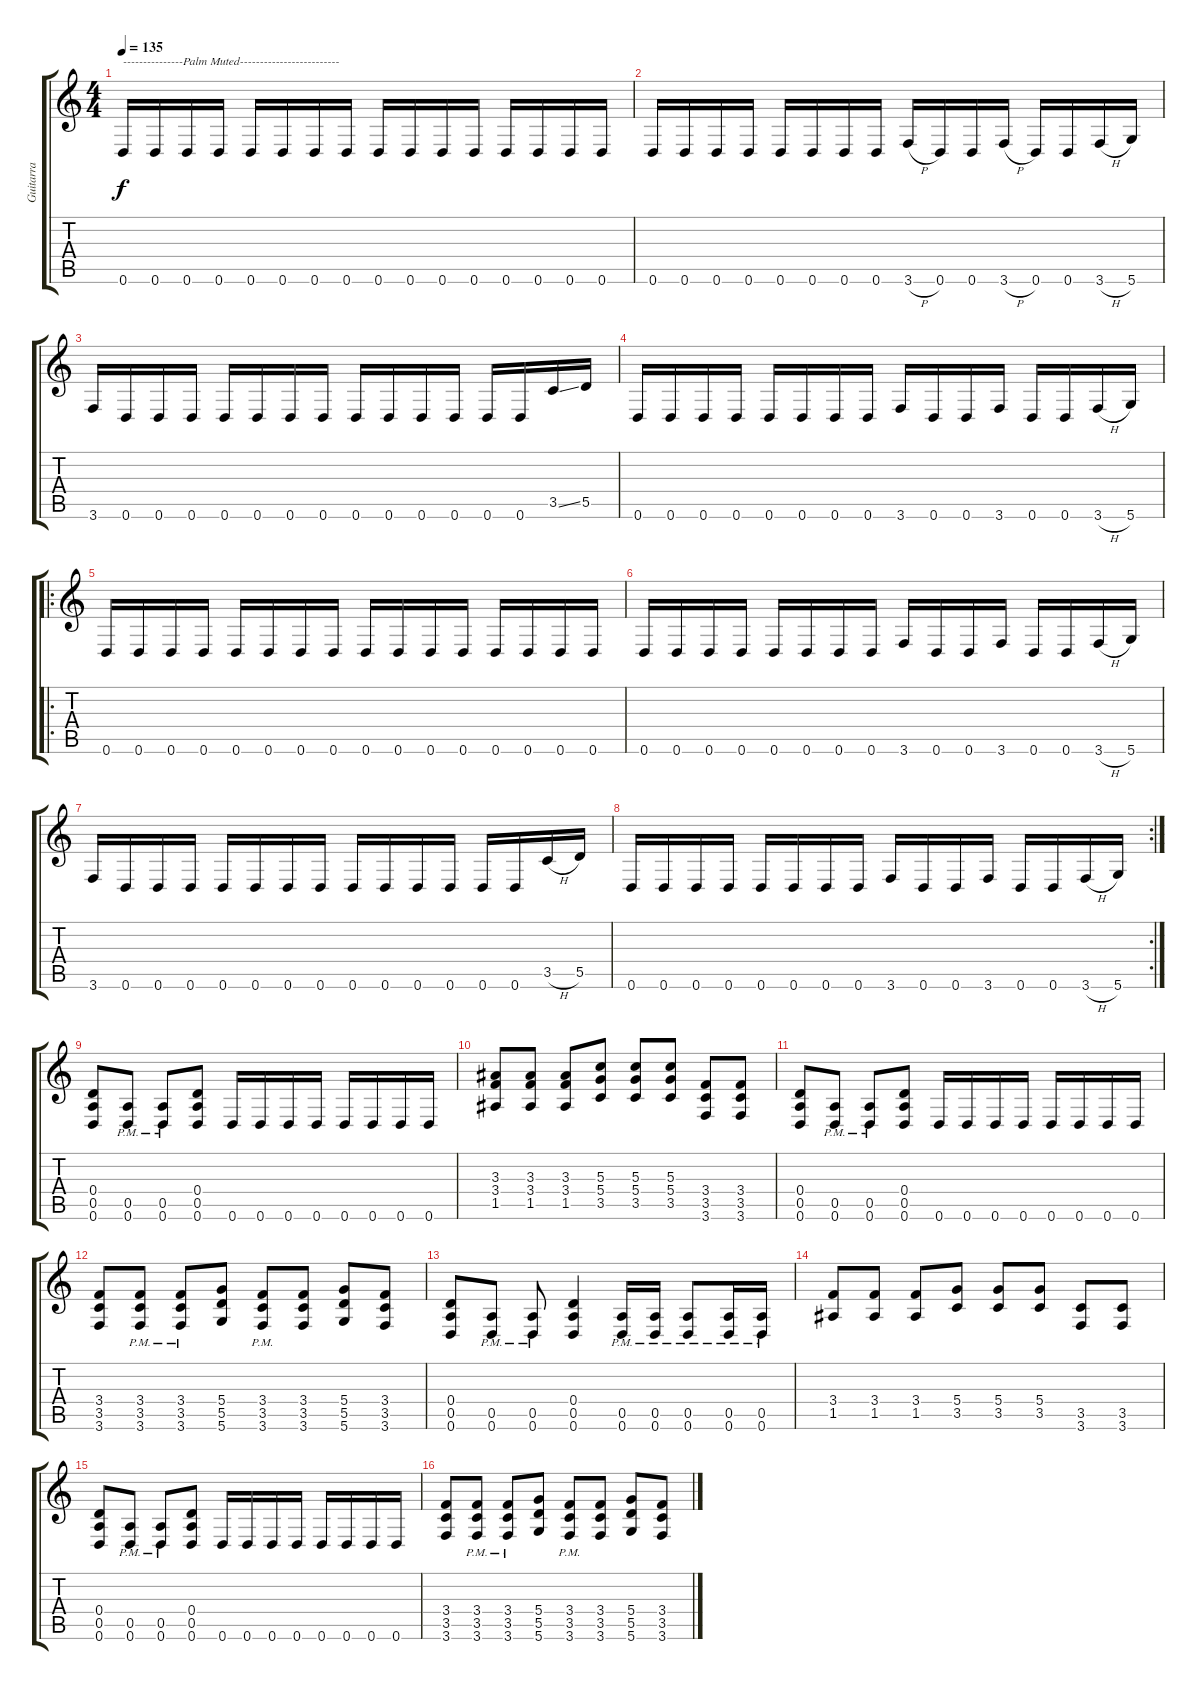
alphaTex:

\track ("Guitarra" "Guitarra") {instrument distortionguitar}
\staff {score tabs}
\tuning (E4 B3 G3 D3 A2 D2) {hide}
\ts (4 4)
\tempo 135
\clef g2
\ks c
0.6.16{txt "---------------Palm Muted-------------------------" dy f instrument distortionguitar} 0.6.16 0.6.16 0.6.16 0.6.16 0.6.16 0.6.16 0.6.16 0.6.16 0.6.16 0.6.16 0.6.16 0.6.16 0.6.16 0.6.16 0.6.16 |
0.6.16 0.6.16 0.6.16 0.6.16 0.6.16 0.6.16 0.6.16 0.6.16 3.6{h}.16 0.6.16 0.6.16 3.6{h}.16 0.6.16 0.6.16 3.6{h}.16 5.6.16 |
3.6.16 0.6.16 0.6.16 0.6.16 0.6.16 0.6.16 0.6.16 0.6.16 0.6.16 0.6.16 0.6.16 0.6.16 0.6.16 0.6.16 3.5{ss}.16 5.5.16 |
0.6.16 0.6.16 0.6.16 0.6.16 0.6.16 0.6.16 0.6.16 0.6.16 3.6.16 0.6.16 0.6.16 3.6.16 0.6.16 0.6.16 3.6{h}.16 5.6.16 |
\ro
0.6.16 0.6.16 0.6.16 0.6.16 0.6.16 0.6.16 0.6.16 0.6.16 0.6.16 0.6.16 0.6.16 0.6.16 0.6.16 0.6.16 0.6.16 0.6.16 |
0.6.16 0.6.16 0.6.16 0.6.16 0.6.16 0.6.16 0.6.16 0.6.16 3.6.16 0.6.16 0.6.16 3.6.16 0.6.16 0.6.16 3.6{h}.16 5.6.16 |
3.6.16 0.6.16 0.6.16 0.6.16 0.6.16 0.6.16 0.6.16 0.6.16 0.6.16 0.6.16 0.6.16 0.6.16 0.6.16 0.6.16 3.5{h}.16 5.5.16 |
\rc 2
0.6.16 0.6.16 0.6.16 0.6.16 0.6.16 0.6.16 0.6.16 0.6.16 3.6.16 0.6.16 0.6.16 3.6.16 0.6.16 0.6.16 3.6{h}.16 5.6.16 |
(0.4 0.5 0.6).8 (0.5{pm} 0.6{pm}).8 (0.5{pm} 0.6{pm}).8 (0.4 0.5 0.6).8 0.6.16 0.6.16 0.6.16 0.6.16 0.6.16 0.6.16 0.6.16 0.6.16 |
(3.3 3.4 1.5).8 (3.3 3.4 1.5).8 (3.3 3.4 1.5).8 (5.3 5.4 3.5).8 (5.3 5.4 3.5).8 (5.3 5.4 3.5).8 (3.4 3.5 3.6).8 (3.4 3.5 3.6).8 |
(0.4 0.5 0.6).8 (0.5{pm} 0.6{pm}).8 (0.5{pm} 0.6{pm}).8 (0.4 0.5 0.6).8 0.6.16 0.6.16 0.6.16 0.6.16 0.6.16 0.6.16 0.6.16 0.6.16 |
(3.4 3.5 3.6).8 (3.4{pm} 3.5{pm} 3.6{pm}).8 (3.4{pm} 3.5{pm} 3.6{pm}).8 (5.4 5.5 5.6).8 (3.4{pm} 3.5{pm} 3.6{pm}).8 (3.4 3.5 3.6).8 (5.4 5.5 5.6).8 (3.4 3.5 3.6).8 |
(0.4 0.5 0.6).8 (0.5{pm} 0.6{pm}).8 (0.5{pm} 0.6{pm}).8 (0.4 0.5 0.6).4 (0.5{pm} 0.6{pm}).16 (0.5{pm} 0.6{pm}).16 (0.5{pm} 0.6{pm}).8 (0.5{pm} 0.6{pm}).16 (0.5{pm} 0.6{pm}).16 |
(3.4 1.5).8 (3.4 1.5).8 (3.4 1.5).8 (5.4 3.5).8 (5.4 3.5).8 (5.4 3.5).8 (3.5 3.6).8 (3.5 3.6).8 |
(0.4 0.5 0.6).8 (0.5{pm} 0.6{pm}).8 (0.5{pm} 0.6{pm}).8 (0.4 0.5 0.6).8 0.6.16 0.6.16 0.6.16 0.6.16 0.6.16 0.6.16 0.6.16 0.6.16 |
(3.4 3.5 3.6).8 (3.4{pm} 3.5{pm} 3.6{pm}).8 (3.4{pm} 3.5{pm} 3.6{pm}).8 (5.4 5.5 5.6).8 (3.4{pm} 3.5{pm} 3.6{pm}).8 (3.4 3.5 3.6).8 (5.4 5.5 5.6).8 (3.4 3.5 3.6).8
